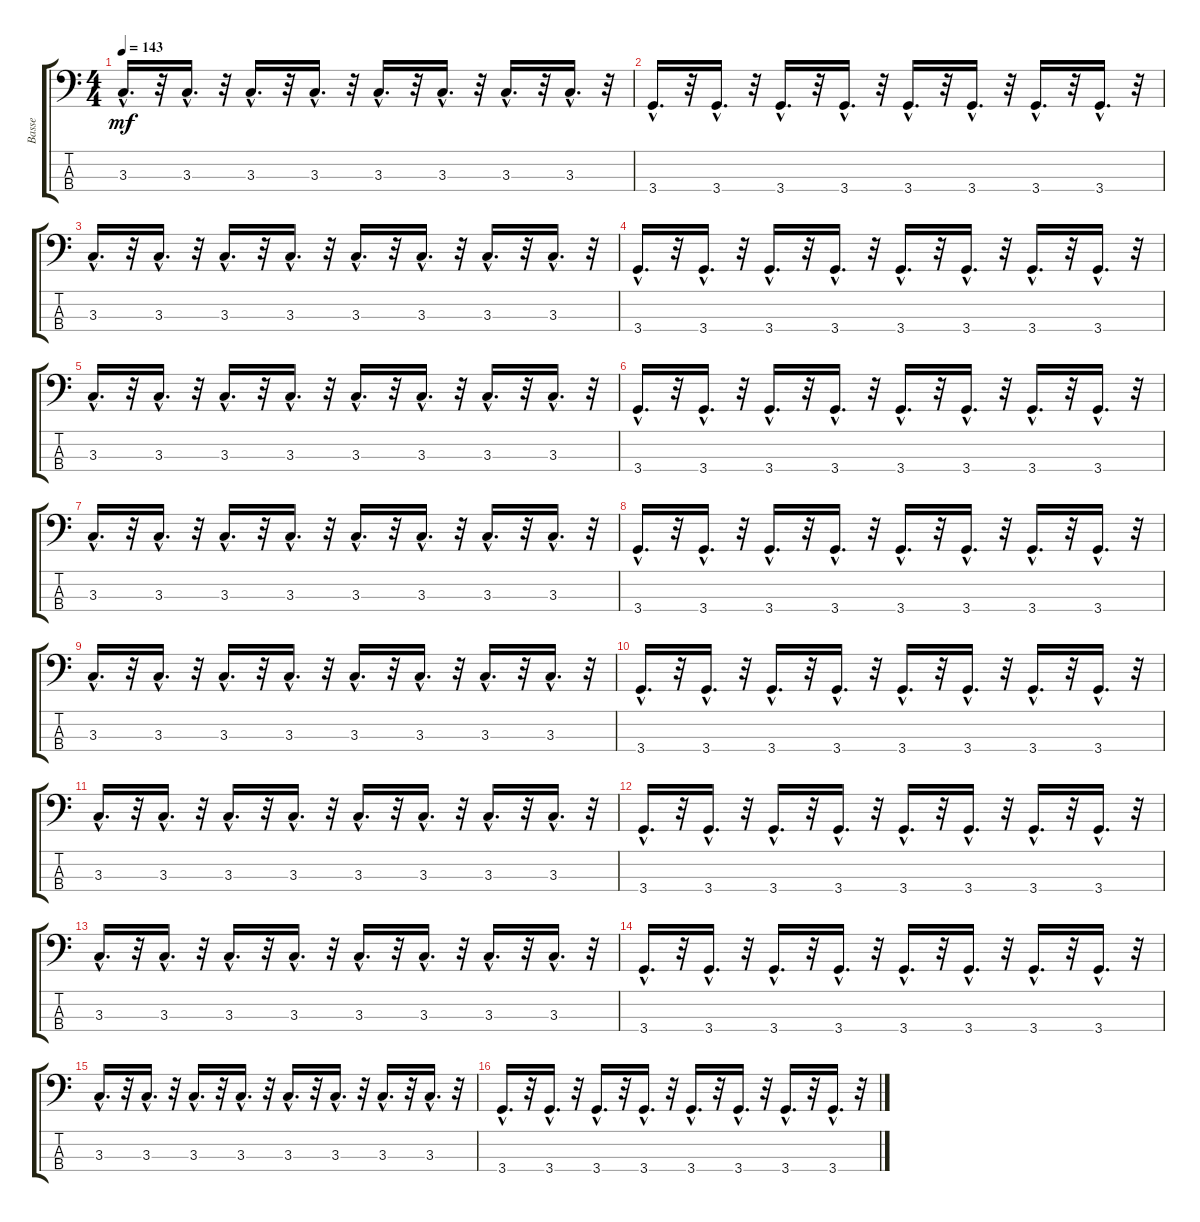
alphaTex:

\track ("Basse" "Basse") {instrument acousticbass}
\staff {score tabs}
\tuning (G2 D2 A1 E1) {hide}
\ts (4 4)
\tempo 143
\clef f4
\ks c
3.3{hac}.16{d dy mf} r.32 3.3{hac}.16{d} r.32 3.3{hac}.16{d} r.32 3.3{hac}.16{d} r.32 3.3{hac}.16{d} r.32 3.3{hac}.16{d} r.32 3.3{hac}.16{d} r.32 3.3{hac}.16{d} r.32 |
3.4{hac}.16{d} r.32 3.4{hac}.16{d} r.32 3.4{hac}.16{d} r.32 3.4{hac}.16{d} r.32 3.4{hac}.16{d} r.32 3.4{hac}.16{d} r.32 3.4{hac}.16{d} r.32 3.4{hac}.16{d} r.32 |
3.3{hac}.16{d} r.32 3.3{hac}.16{d} r.32 3.3{hac}.16{d} r.32 3.3{hac}.16{d} r.32 3.3{hac}.16{d} r.32 3.3{hac}.16{d} r.32 3.3{hac}.16{d} r.32 3.3{hac}.16{d} r.32 |
3.4{hac}.16{d} r.32 3.4{hac}.16{d} r.32 3.4{hac}.16{d} r.32 3.4{hac}.16{d} r.32 3.4{hac}.16{d} r.32 3.4{hac}.16{d} r.32 3.4{hac}.16{d} r.32 3.4{hac}.16{d} r.32 |
3.3{hac}.16{d} r.32 3.3{hac}.16{d} r.32 3.3{hac}.16{d} r.32 3.3{hac}.16{d} r.32 3.3{hac}.16{d} r.32 3.3{hac}.16{d} r.32 3.3{hac}.16{d} r.32 3.3{hac}.16{d} r.32 |
3.4{hac}.16{d} r.32 3.4{hac}.16{d} r.32 3.4{hac}.16{d} r.32 3.4{hac}.16{d} r.32 3.4{hac}.16{d} r.32 3.4{hac}.16{d} r.32 3.4{hac}.16{d} r.32 3.4{hac}.16{d} r.32 |
3.3{hac}.16{d} r.32 3.3{hac}.16{d} r.32 3.3{hac}.16{d} r.32 3.3{hac}.16{d} r.32 3.3{hac}.16{d} r.32 3.3{hac}.16{d} r.32 3.3{hac}.16{d} r.32 3.3{hac}.16{d} r.32 |
3.4{hac}.16{d} r.32 3.4{hac}.16{d} r.32 3.4{hac}.16{d} r.32 3.4{hac}.16{d} r.32 3.4{hac}.16{d} r.32 3.4{hac}.16{d} r.32 3.4{hac}.16{d} r.32 3.4{hac}.16{d} r.32 |
3.3{hac}.16{d} r.32 3.3{hac}.16{d} r.32 3.3{hac}.16{d} r.32 3.3{hac}.16{d} r.32 3.3{hac}.16{d} r.32 3.3{hac}.16{d} r.32 3.3{hac}.16{d} r.32 3.3{hac}.16{d} r.32 |
3.4{hac}.16{d} r.32 3.4{hac}.16{d} r.32 3.4{hac}.16{d} r.32 3.4{hac}.16{d} r.32 3.4{hac}.16{d} r.32 3.4{hac}.16{d} r.32 3.4{hac}.16{d} r.32 3.4{hac}.16{d} r.32 |
3.3{hac}.16{d} r.32 3.3{hac}.16{d} r.32 3.3{hac}.16{d} r.32 3.3{hac}.16{d} r.32 3.3{hac}.16{d} r.32 3.3{hac}.16{d} r.32 3.3{hac}.16{d} r.32 3.3{hac}.16{d} r.32 |
3.4{hac}.16{d} r.32 3.4{hac}.16{d} r.32 3.4{hac}.16{d} r.32 3.4{hac}.16{d} r.32 3.4{hac}.16{d} r.32 3.4{hac}.16{d} r.32 3.4{hac}.16{d} r.32 3.4{hac}.16{d} r.32 |
3.3{hac}.16{d} r.32 3.3{hac}.16{d} r.32 3.3{hac}.16{d} r.32 3.3{hac}.16{d} r.32 3.3{hac}.16{d} r.32 3.3{hac}.16{d} r.32 3.3{hac}.16{d} r.32 3.3{hac}.16{d} r.32 |
3.4{hac}.16{d} r.32 3.4{hac}.16{d} r.32 3.4{hac}.16{d} r.32 3.4{hac}.16{d} r.32 3.4{hac}.16{d} r.32 3.4{hac}.16{d} r.32 3.4{hac}.16{d} r.32 3.4{hac}.16{d} r.32 |
3.3{hac}.16{d} r.32 3.3{hac}.16{d} r.32 3.3{hac}.16{d} r.32 3.3{hac}.16{d} r.32 3.3{hac}.16{d} r.32 3.3{hac}.16{d} r.32 3.3{hac}.16{d} r.32 3.3{hac}.16{d} r.32 |
3.4{hac}.16{d} r.32 3.4{hac}.16{d} r.32 3.4{hac}.16{d} r.32 3.4{hac}.16{d} r.32 3.4{hac}.16{d} r.32 3.4{hac}.16{d} r.32 3.4{hac}.16{d} r.32 3.4{hac}.16{d} r.32
